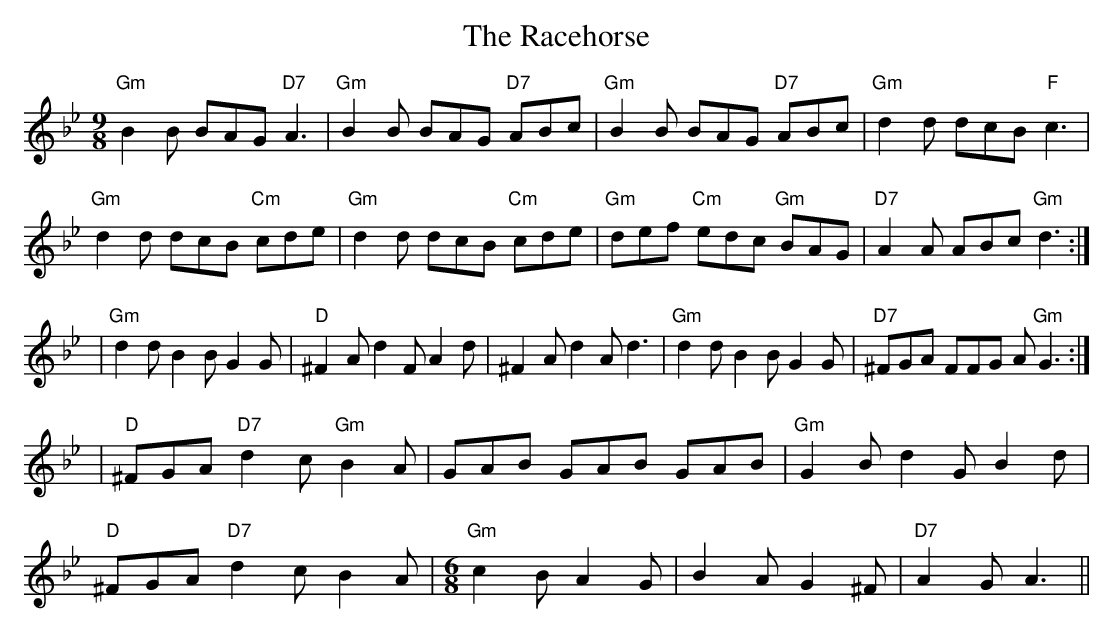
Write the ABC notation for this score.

X:1
T:The Racehorse
M:9/8
K:Bb
"Gm"B2B BAG "D7"A3|"Gm"B2B BAG "D7"ABc|"Gm"B2B BAG "D7"ABc|"Gm"d2d dcB "F"c3|
"Gm"d2d dcB "Cm"cde|"Gm"d2d dcB "Cm"cde|"Gm"def "Cm"edc "Gm"BAG|\
"D7"A2A ABc "Gm"d3:|
|"Gm"d2d B2B G2G|"D"^F2A d2F A2d|^F2A d2A d3|"Gm"d2d B2B G2G|\
"D7"^FGA FFG A"Gm"G3:|
|"D"^FGA "D7"d2c "Gm"B2A|GAB GAB GAB|"Gm"G2B d2G B2d|
"D"^FGA "D7"d2c B2A|\
M:6/8
"Gm"c2B A2G|B2A G2^F|"D7"A2G A3||
